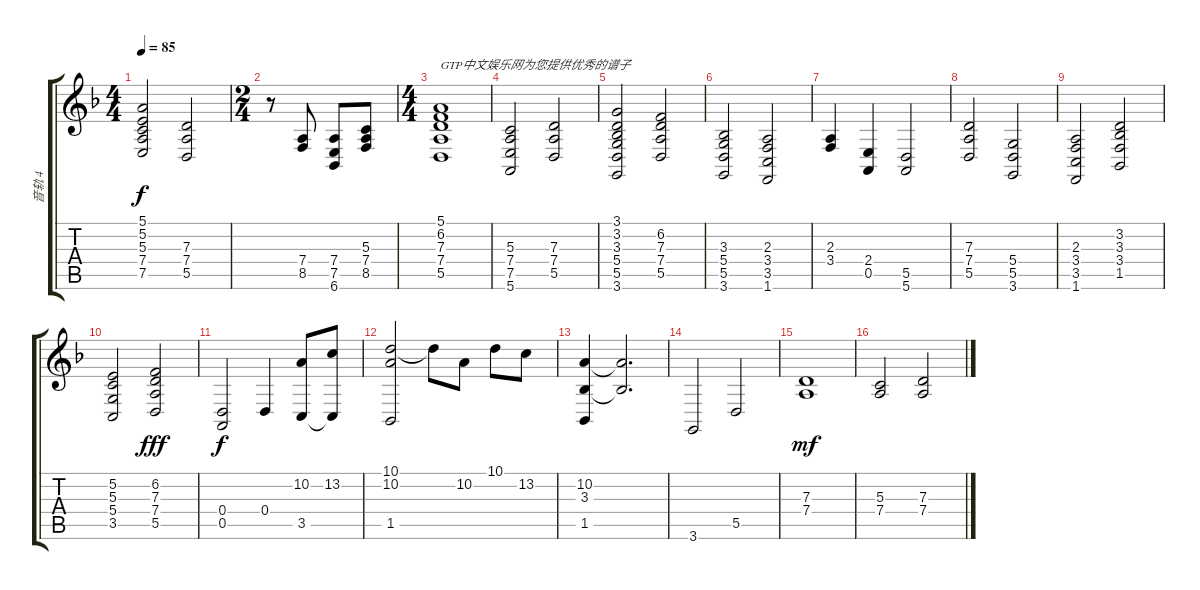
\track ("音轨 4" "音轨 4") {instrument frenchhorn}
\staff {score tabs}
\tuning (E4 B3 G3 D3 A2 E2) {hide}
\ts (4 4)
\tempo 85
\clef g2
\ks f
(5.1 5.2 5.3 7.4 7.5).2{dy f} (7.3 7.4 5.5).2 |
\ts (2 4)
r.8 (7.4 8.5).8{instrument stringensemble1} (7.4 7.5 6.6).8 (5.3 7.4 8.5).8 |
\ts (4 4)
(5.1 6.2 7.3 7.4 5.5).1{txt "GTP中文娱乐网为您提供优秀的谱子"} |
(5.3 7.4 7.5 5.6).2 (7.3 7.4 5.5).2 |
(3.1 3.2 3.3 5.4 5.5 3.6).2 (6.2 7.3 7.4 5.5).2 |
(3.3 5.4 5.5 3.6).2 (2.3 3.4 3.5 1.6).2 |
(2.3 3.4).4 (2.4 0.5).4 (5.5 5.6).2 |
(7.3 7.4 5.5).2 (5.4 5.5 3.6).2 |
(2.3 3.4 3.5 1.6).2 (3.2 3.3 3.4 1.5).2 |
(5.2 5.3 5.4 3.5).2 (6.2 7.3 7.4 5.5).2{dy fff} |
(0.4 0.5).2{dy f} 0.4.4 (10.2 3.5).8 (13.2 3.5{t}).8 |
(10.1 10.2 1.5).2 10.1{t}.8 10.2.8 10.1.8 13.2.8 |
(10.2 3.3 1.5).4 (10.2{t} 3.3{t}).2{d} |
3.6.2 5.5.2 |
(7.3 7.4).1{dy mf instrument stringensemble2} |
(5.3 7.4).2 (7.3 7.4).2
